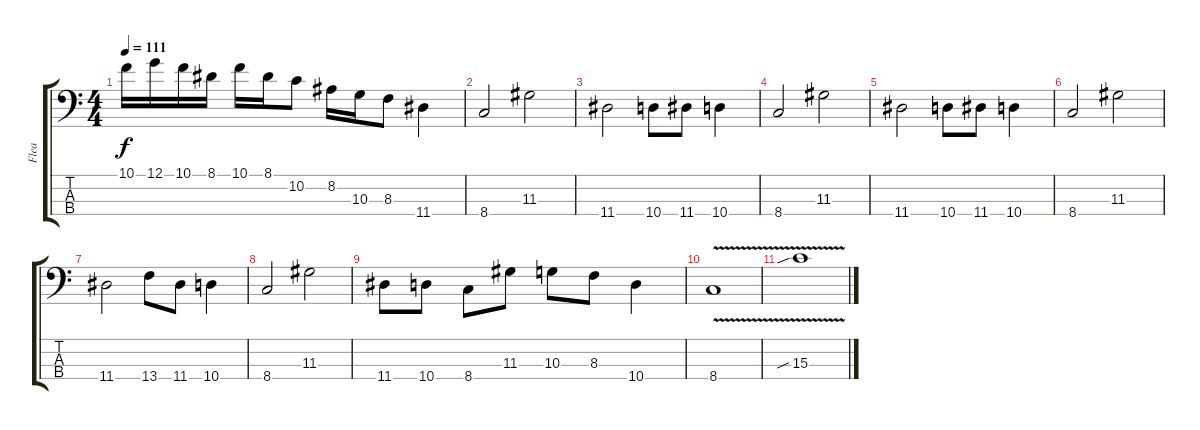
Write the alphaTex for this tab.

\track ("Flea" "Flea") {instrument electricbassfinger}
\staff {score tabs}
\tuning (G2 D2 A1 E1) {hide}
\ts (4 4)
\tempo 111
\clef f4
\ks c
10.1.16{dy f} 12.1.16 10.1.16 8.1.16 10.1.16 8.1.16 10.2.8 8.2.16 10.3.16 8.3.8 11.4.4 |
8.4.2 11.3.2 |
11.4.2 10.4.8 11.4.8 10.4.4 |
8.4.2 11.3.2 |
11.4.2 10.4.8 11.4.8 10.4.4 |
8.4.2 11.3.2 |
11.4.2 13.4.8 11.4.8 10.4.4 |
8.4.2 11.3.2 |
11.4.8 10.4.8 8.4.8 11.3.8 10.3.8 8.3.8 10.4.4 |
8.4{v}.1 |
15.3{v sib}.1
